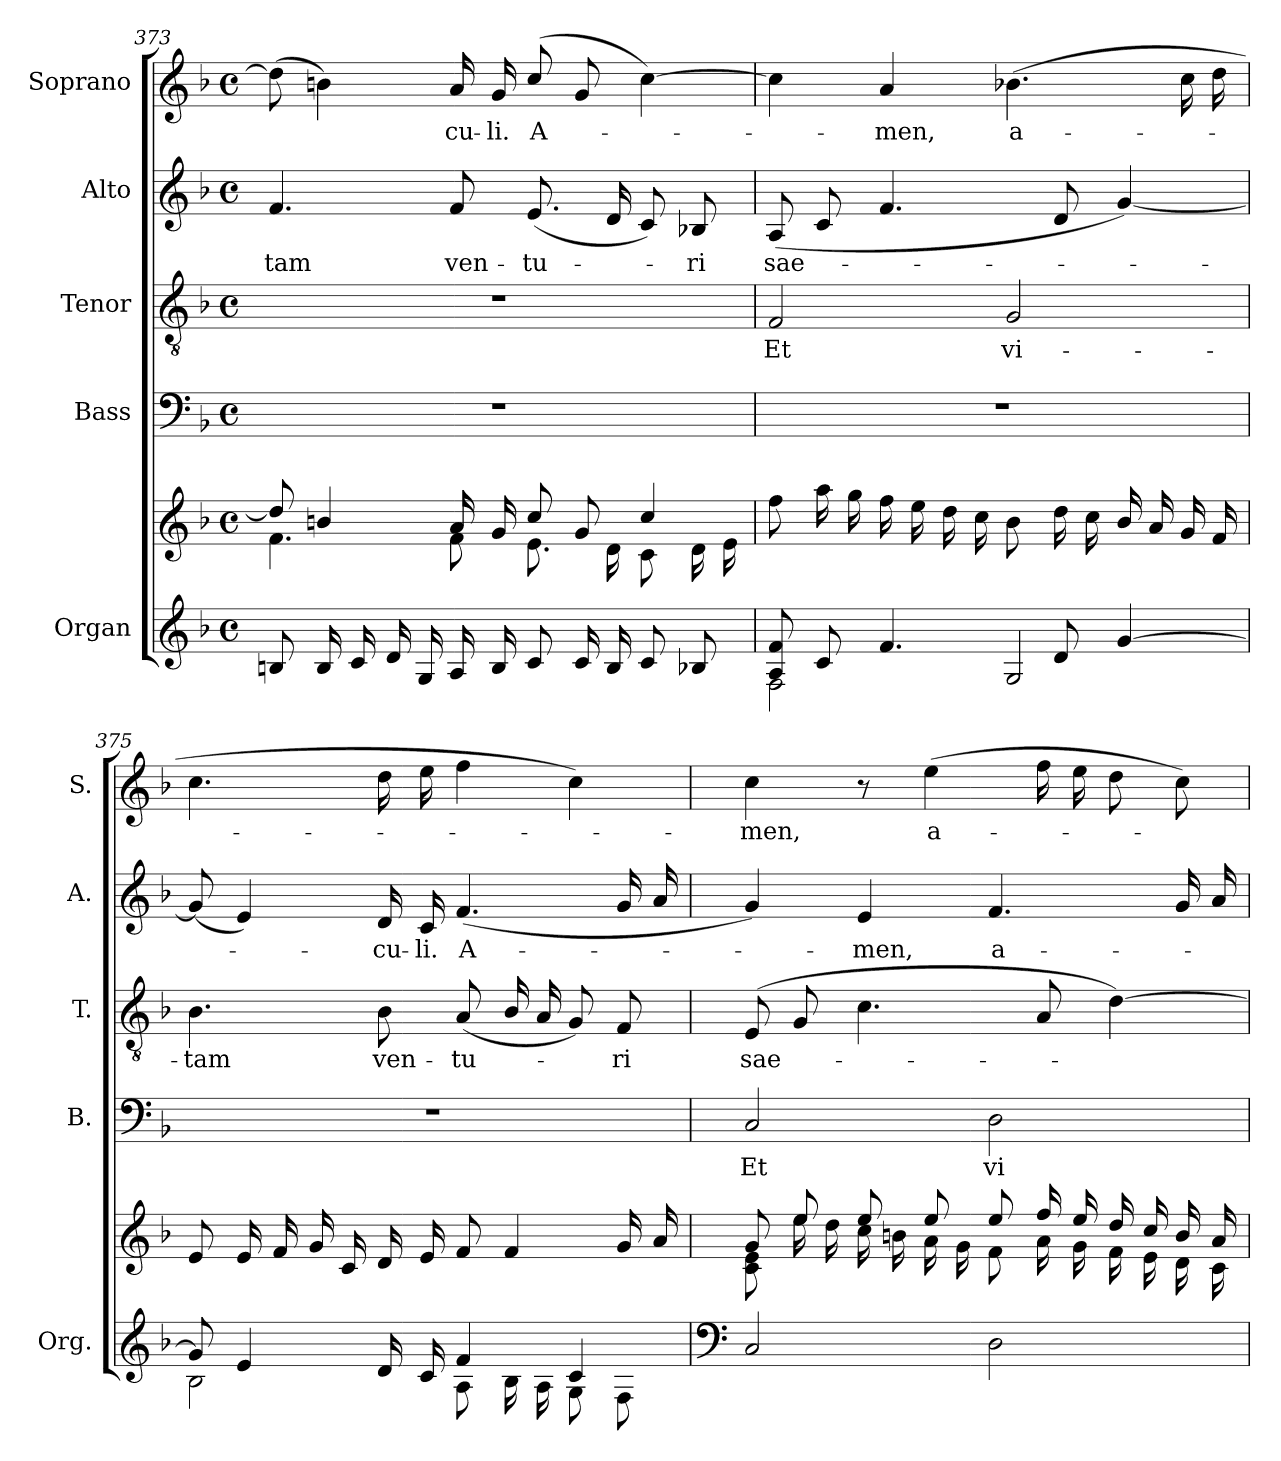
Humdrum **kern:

**kern	**kern	**kern	**text	**kern	**text	**kern	**text	**kern	**text
*part5	*part5	*part4	*part4	*part3	*part3	*part2	*part2	*part1	*part1
*staff6	*staff5	*staff4	*staff4	*staff3	*staff3	*staff2	*staff2	*staff1	*staff1
*I"Organ	*	*I"Bass	*	*I"Tenor	*	*I"Alto	*	*I"Soprano	*
*I'Org.	*	*I'B.	*	*I'T.	*	*I'A.	*	*I'S.	*
!!LO:LB:g=z
*clefG2	*clefG2	*clefF4	*	*clefGv2	*	*clefG2	*	*clefG2	*
*	*	*	*	*ITrd7c12	*	*	*	*	*
*k[b-]	*k[b-]	*k[b-]	*	*k[b-]	*	*k[b-]	*	*k[b-]	*
*F:	*F:	*F:	*	*F:	*	*F:	*	*F:	*
*M4/4	*M4/4	*M4/4	*	*M4/4	*	*M4/4	*	*M4/4	*
*met(c)	*met(c)	*met(c)	*	*met(c)	*	*met(c)	*	*met(c)	*
=373	=373	=373	=373	=373	=373	=373	=373	=373	=373
*	*^	*	*	*	*	*	*	*	*
!	!	!	!	!	!	!	!	!LO:LY:b:color=#000000	!	!
8Bni/	8ddi/]	4.fi\	1r	.	1r	.	4.fi/	-tam	(8ddi\]	.
16Bi/	4bni/	.	.	.	.	.	.	.	4bni\)	.
16ci/	.	.	.	.	.	.	.	.	.	.
16di/	.	.	.	.	.	.	.	.	.	.
16Gi/	.	.	.	.	.	.	.	.	.	.
!	!	!	!	!	!	!	!	!LO:LY:b:color=#000000	!	!
!	!	!	!	!	!	!	!	!	!	!LO:LY:b:color=#000000
16Ai/	16ai/	8fi\	.	.	.	.	8fi/	ven-	16ai/	-cu-
!	!	!	!	!	!	!	!	!	!	!LO:LY:b:color=#000000
16Bi/	16gi/	.	.	.	.	.	.	.	16gi/	-li.
!	!	!	!	!	!	!	!	!LO:LY:b:color=#000000	!	!
!	!	!	!	!	!	!	!	!	!	!LO:LY:b:color=#000000
8ci/	8cci/	8.ei\	.	.	.	.	(8.ei/	-tu-	(8cci/	A-
16ci/	8gi/	.	.	.	.	.	.	.	8gi/	.
16Bi/	.	16di\	.	.	.	.	16di/	.	.	.
8ci/	4cci/	8ci\	.	.	.	.	8ci/)	.	[4cci\)	.
!	!	!	!	!	!	!	!	!LO:LY:b:color=#000000	!	!
8B-Xi/	.	16di\	.	.	.	.	8B-Xi/	-ri	.	.
.	.	16ei\	.	.	.	.	.	.	.	.
*	*v	*v	*	*	*	*	*	*	*	*
=374	=374	=374	=374	=374	=374	=374	=374	=374	=374
*^	*	*	*	*	*	*	*	*	*
*	*	*^	*	*	*	*	*	*	*	*
!	!	!	!	!	!	!	!LO:LY:b:color=#000000	!	!	!	!
*	*	*v	*v	*	*	*	*	*	*	*	*
*	*	*^	*	*	*	*	*	*	*	*
!	!	!	!	!	!	!	!	!	!LO:LY:b:color=#000000	!	!
*	*	*v	*v	*	*	*	*	*	*	*	*
8Ai/ 8fi	2Fi\	8ffi\	1r	.	2FFi/	Et	(8Ai/	sae-	4cci\]	.
8ci/	.	16aai\	.	.	.	.	8ci/	.	.	.
.	.	16ggi\	.	.	.	.	.	.	.	.
!	!	!	!	!	!	!	!	!	!	!LO:LY:b:color=#000000
4.fi/	.	16ffi\	.	.	.	.	4.fi/	.	4ai/	-men,
.	.	16eei\	.	.	.	.	.	.	.	.
.	.	16ddi\	.	.	.	.	.	.	.	.
.	.	16cci\	.	.	.	.	.	.	.	.
!	!	!	!	!	!	!LO:LY:b:color=#000000	!	!	!	!
!	!	!	!	!	!	!	!	!	!	!LO:LY:b:color=#000000
.	2Gi/	8b-i\	.	.	2GGi/	vi-	.	.	(4.b-Xi\	a-
8di/	.	16ddi\	.	.	.	.	8di/	.	.	.
.	.	16cci\	.	.	.	.	.	.	.	.
[4gi/	.	16b-i/	.	.	.	.	[4gi/)	.	.	.
.	.	16ai/	.	.	.	.	.	.	.	.
.	.	16gi/	.	.	.	.	.	.	16cci\	.
.	.	16fi/	.	.	.	.	.	.	16ddi\	.
=375	=375	=375	=375	=375	=375	=375	=375	=375	=375	=375
!	!	!	!	!	!	!LO:LY:b:color=#000000	!	!	!	!
8gi/]	2B-i\	8ei/	1r	.	4.BB-i\	-tam	(8gi/]	.	4.cci\	.
4ei/	.	16ei/	.	.	.	.	4ei/)	.	.	.
.	.	16fi/	.	.	.	.	.	.	.	.
.	.	16gi/	.	.	.	.	.	.	.	.
.	.	16ci/	.	.	.	.	.	.	.	.
!	!	!	!	!	!	!LO:LY:b:color=#000000	!	!	!	!
!	!	!	!	!	!	!	!	!LO:LY:b:color=#000000	!	!
16di/	.	16di/	.	.	8BB-i\	ven-	16di/	-cu-	16ddi\	.
!	!	!	!	!	!	!	!	!LO:LY:b:color=#000000	!	!
16ci/	.	16ei/	.	.	.	.	16ci/	-li.	16eei\	.
!	!	!	!	!	!	!LO:LY:b:color=#000000	!	!	!	!
!	!	!	!	!	!	!	!	!LO:LY:b:color=#000000	!	!
4fi/	8Ai\	8fi/	.	.	(8AAi/	-tu-	(4.fi/	A-	4ffi\	.
.	16B-i\	4fi/	.	.	16BB-i/	.	.	.	.	.
.	16Ai\	.	.	.	16AAi/	.	.	.	.	.
4ci/	8Gi\	.	.	.	8GGi/)	.	.	.	4cci\)	.
!	!	!	!	!	!	!LO:LY:b:color=#000000	!	!	!	!
.	8Fi\	16gi/	.	.	8FFi/	-ri	16gi/	.	.	.
.	.	16ai/	.	.	.	.	16ai/	.	.	.
*v	*v	*	*	*	*	*	*	*	*	*
=376	=376	=376	=376	=376	=376	=376	=376	=376	=376
*clefF4	*	*	*	*	*	*	*	*	*
*	*^	*	*	*	*	*	*	*	*
!	!	!	!	!LO:LY:b:color=#000000	!	!	!	!	!	!
!	!	!	!	!	!	!LO:LY:b:color=#000000	!	!	!	!
!	!	!	!	!	!	!	!	!	!	!LO:LY:b:color=#000000
2Ci/	8gi/	8ci\ 8ei	2Ci/	Et	(8EEi/	sae-	4gi/)	.	4cci\	-men,
.	8eei/	16eei\	.	.	8GGi/	.	.	.	.	.
.	.	16ddi\	.	.	.	.	.	.	.	.
!	!	!	!	!	!	!	!	!LO:LY:b:color=#000000	!	!
.	8eei/	16cci\	.	.	4.Ci\	.	4ei/	-men,	8r	.
.	.	16bni\	.	.	.	.	.	.	.	.
!	!	!	!	!	!	!	!	!	!	!LO:LY:b:color=#000000
.	8eei/	16ai\	.	.	.	.	.	.	(4eei\	a-
.	.	16gi\	.	.	.	.	.	.	.	.
!	!	!	!	!LO:LY:b:color=#000000	!	!	!	!	!	!
!	!	!	!	!	!	!	!	!LO:LY:b:color=#000000	!	!
2Di\	8eei/	8fi\	2Di\	vi-	.	.	4.fi/	a-	.	.
.	16ffi/	16ai\	.	.	8AAi/	.	.	.	16ffi\	.
.	16eei/	16gi\	.	.	.	.	.	.	16eei\	.
.	16ddi/	16fi\	.	.	[4Di\)	.	.	.	8ddi\	.
.	16cci/	16ei\	.	.	.	.	.	.	.	.
.	16bi/	16di\	.	.	.	.	16gi/	.	8cci\)	.
.	16ai/	16ci\	.	.	.	.	16ai/	.	.	.
*	*v	*v	*	*	*	*	*	*	*	*
=	=	=	=	=	=	=	=	=	=
*-	*-	*-	*-	*-	*-	*-	*-	*-	*-
